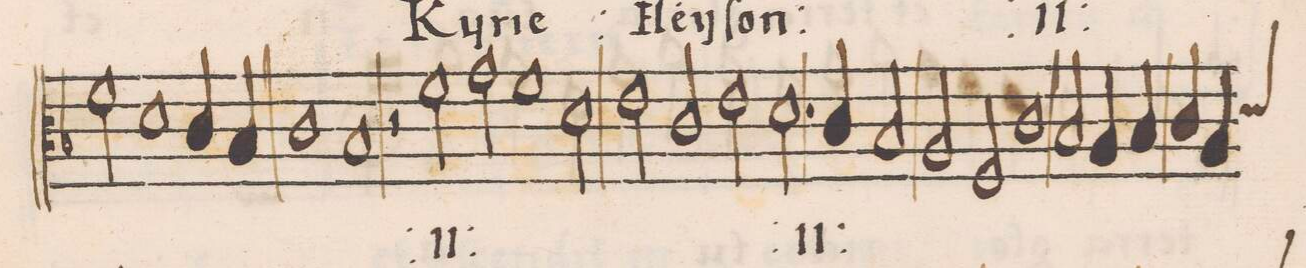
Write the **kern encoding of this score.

**kern	**text
*I"CANTVS	*
*clefC3	*
*k[b-]	*
*met(C|)	*
*M2/1	*
2f\	.
1d\	-le-
=10-	=10-
4c/	-ӱ-
4B-/	.
1c	-ſon
=11-	=11-
1B-	.
2r	.
2f\	Kӱ-
=12-	=12-
2g\	-ri-
1f	-e
2d\	e-
=13-	=13-
2e\	-le-
2c/	-ӱ-
2e\	-ſon
2.d\	Kӱ-
=14-	=14-
4c/	-ri-
2B-/	-e
2A/	e-
2F/	.
=15-	=15-
1c	-le-
2B-/	-ӱ-
4A/	-ſon
4B-/	.
=16-	=16-
4c/	.
*custos:d	*
4A/	.
*-	*-
